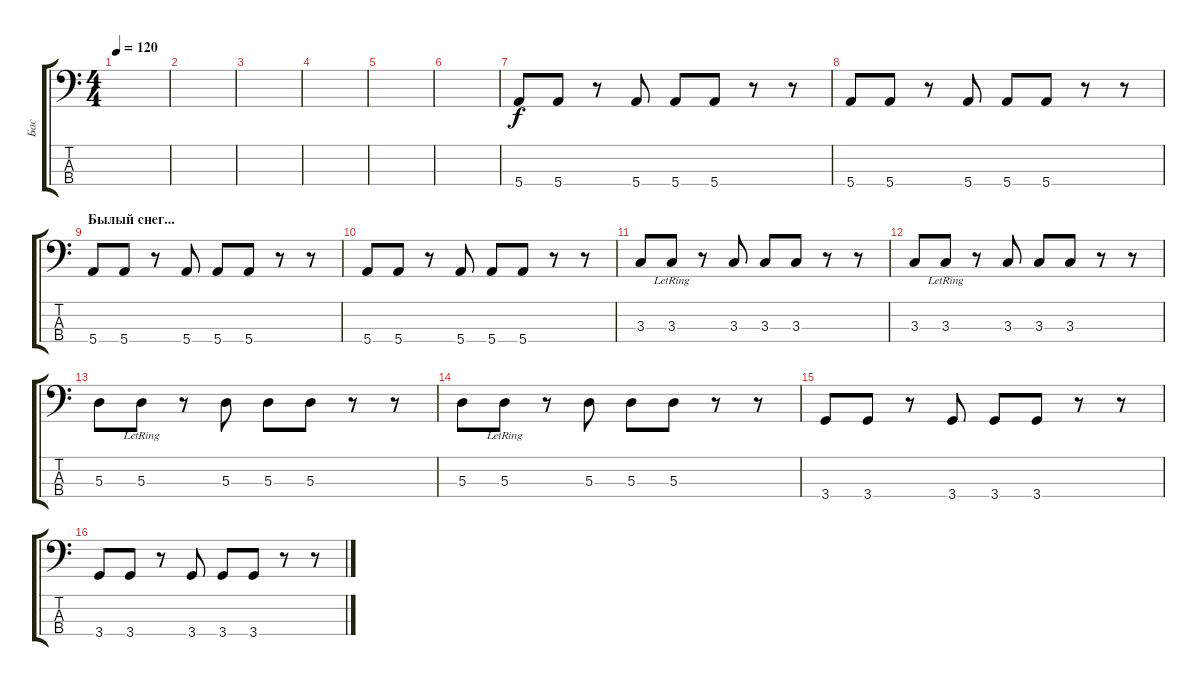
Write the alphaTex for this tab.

\track ("Бас" "Бас") {instrument electricbassfinger}
\staff {score tabs}
\tuning (G2 D2 A1 E1) {hide}
\ts (4 4)
\tempo 120
\clef f4
\ks c
|
|
|
|
|
|
5.4.8 5.4.8 r.8 5.4.8 5.4.8 5.4.8 r.8 r.8 |
5.4.8 5.4.8 r.8 5.4.8 5.4.8 5.4.8 r.8 r.8 |
\section ("" "Былый снег...")
5.4.8 5.4.8 r.8 5.4.8 5.4.8 5.4.8 r.8 r.8 |
5.4.8 5.4.8 r.8 5.4.8 5.4.8 5.4.8 r.8 r.8 |
3.3.8 3.3{lr}.8 r.8 3.3.8 3.3.8 3.3.8 r.8 r.8 |
3.3.8 3.3{lr}.8 r.8 3.3.8 3.3.8 3.3.8 r.8 r.8 |
5.3.8 5.3{lr}.8 r.8 5.3.8 5.3.8 5.3.8 r.8 r.8 |
5.3.8 5.3{lr}.8 r.8 5.3.8 5.3.8 5.3.8 r.8 r.8 |
3.4.8 3.4.8 r.8 3.4.8 3.4.8 3.4.8 r.8 r.8 |
3.4.8 3.4.8 r.8 3.4.8 3.4.8 3.4.8 r.8 r.8
